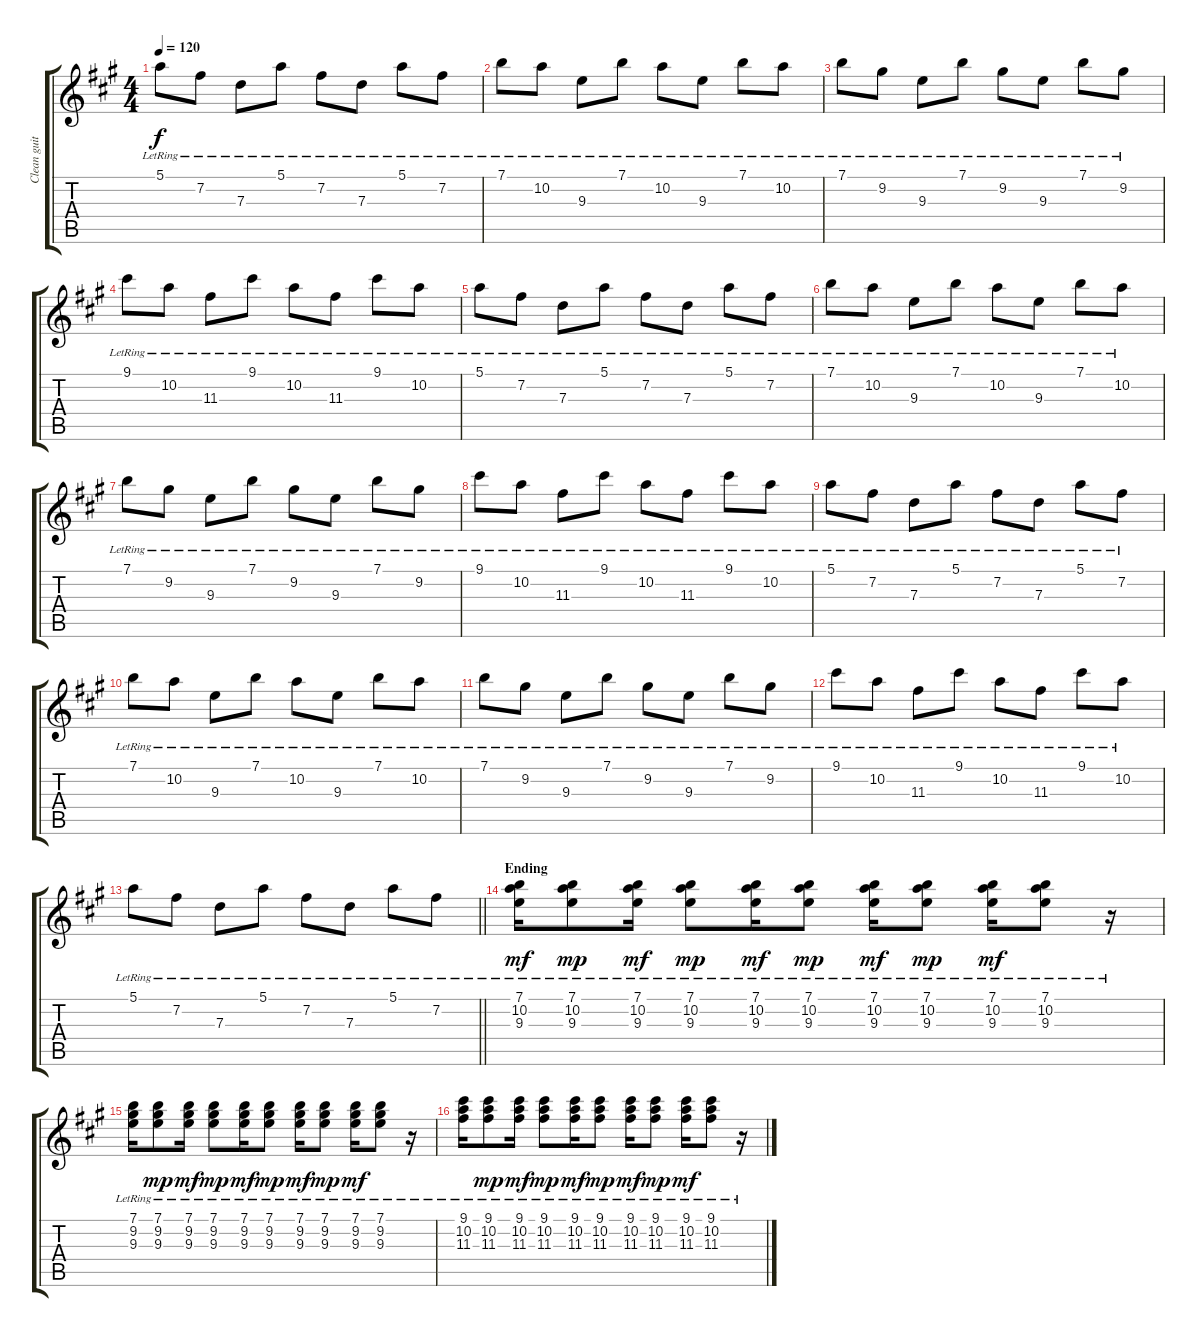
\track ("Clean guitar" "Clean guit") {instrument electricguitarclean}
\staff {score tabs}
\tuning (E4 B3 G3 D3 A2 E2) {hide}
\ts (4 4)
\tempo 120
\clef g2
\ks a
5.1{lr}.8{dy f} 7.2{lr}.8 7.3{lr}.8 5.1{lr}.8 7.2{lr}.8 7.3{lr}.8 5.1{lr}.8 7.2{lr}.8 |
7.1{lr}.8 10.2{lr}.8 9.3{lr}.8 7.1{lr}.8 10.2{lr}.8 9.3{lr}.8 7.1{lr}.8 10.2{lr}.8 |
7.1{lr}.8 9.2{lr}.8 9.3{lr}.8 7.1{lr}.8 9.2{lr}.8 9.3{lr}.8 7.1{lr}.8 9.2{lr}.8 |
9.1{lr}.8 10.2{lr}.8 11.3{lr}.8 9.1{lr}.8 10.2{lr}.8 11.3{lr}.8 9.1{lr}.8 10.2{lr}.8 |
5.1{lr}.8 7.2{lr}.8 7.3{lr}.8 5.1{lr}.8 7.2{lr}.8 7.3{lr}.8 5.1{lr}.8 7.2{lr}.8 |
7.1{lr}.8 10.2{lr}.8 9.3{lr}.8 7.1{lr}.8 10.2{lr}.8 9.3{lr}.8 7.1{lr}.8 10.2{lr}.8 |
7.1{lr}.8 9.2{lr}.8 9.3{lr}.8 7.1{lr}.8 9.2{lr}.8 9.3{lr}.8 7.1{lr}.8 9.2{lr}.8 |
9.1{lr}.8 10.2{lr}.8 11.3{lr}.8 9.1{lr}.8 10.2{lr}.8 11.3{lr}.8 9.1{lr}.8 10.2{lr}.8 |
5.1{lr}.8 7.2{lr}.8 7.3{lr}.8 5.1{lr}.8 7.2{lr}.8 7.3{lr}.8 5.1{lr}.8 7.2{lr}.8 |
7.1{lr}.8 10.2{lr}.8 9.3{lr}.8 7.1{lr}.8 10.2{lr}.8 9.3{lr}.8 7.1{lr}.8 10.2{lr}.8 |
7.1{lr}.8 9.2{lr}.8 9.3{lr}.8 7.1{lr}.8 9.2{lr}.8 9.3{lr}.8 7.1{lr}.8 9.2{lr}.8 |
9.1{lr}.8 10.2{lr}.8 11.3{lr}.8 9.1{lr}.8 10.2{lr}.8 11.3{lr}.8 9.1{lr}.8 10.2{lr}.8 |
\barLineRight lightlight
5.1{lr}.8 7.2{lr}.8 7.3{lr}.8 5.1{lr}.8 7.2{lr}.8 7.3{lr}.8 5.1{lr}.8 7.2{lr}.8 |
\section ("" "Ending")
(7.1{lr} 10.2{lr} 9.3{lr}).16{dy mf} (7.1{lr} 10.2{lr} 9.3{lr}).8{dy mp} (7.1{lr} 10.2{lr} 9.3{lr}).16{dy mf} (7.1{lr} 10.2{lr} 9.3{lr}).8{dy mp} (7.1{lr} 10.2{lr} 9.3{lr}).16{dy mf} (7.1{lr} 10.2{lr} 9.3{lr}).8{dy mp} (7.1{lr} 10.2{lr} 9.3{lr}).16{dy mf} (7.1{lr} 10.2{lr} 9.3{lr}).8{dy mp} (7.1{lr} 10.2{lr} 9.3{lr}).16{dy mf} (7.1{lr} 10.2{lr} 9.3{lr}).8 r.16 |
(7.1{lr} 9.2{lr} 9.3{lr}).16 (7.1{lr} 9.2{lr} 9.3{lr}).8{dy mp} (7.1{lr} 9.2{lr} 9.3{lr}).16{dy mf} (7.1{lr} 9.2{lr} 9.3{lr}).8{dy mp} (7.1{lr} 9.2{lr} 9.3{lr}).16{dy mf} (7.1{lr} 9.2{lr} 9.3{lr}).8{dy mp} (7.1{lr} 9.2{lr} 9.3{lr}).16{dy mf} (7.1{lr} 9.2{lr} 9.3{lr}).8{dy mp} (7.1{lr} 9.2{lr} 9.3{lr}).16{dy mf} (7.1{lr} 9.2{lr} 9.3{lr}).8 r.16 |
(9.1{lr} 10.2{lr} 11.3{lr}).16 (9.1{lr} 10.2{lr} 11.3{lr}).8{dy mp} (9.1{lr} 10.2{lr} 11.3{lr}).16{dy mf} (9.1{lr} 10.2{lr} 11.3{lr}).8{dy mp} (9.1{lr} 10.2{lr} 11.3{lr}).16{dy mf} (9.1{lr} 10.2{lr} 11.3{lr}).8{dy mp} (9.1{lr} 10.2{lr} 11.3{lr}).16{dy mf} (9.1{lr} 10.2{lr} 11.3{lr}).8{dy mp} (9.1{lr} 10.2{lr} 11.3{lr}).16{dy mf} (9.1{lr} 10.2{lr} 11.3{lr}).8 r.16
